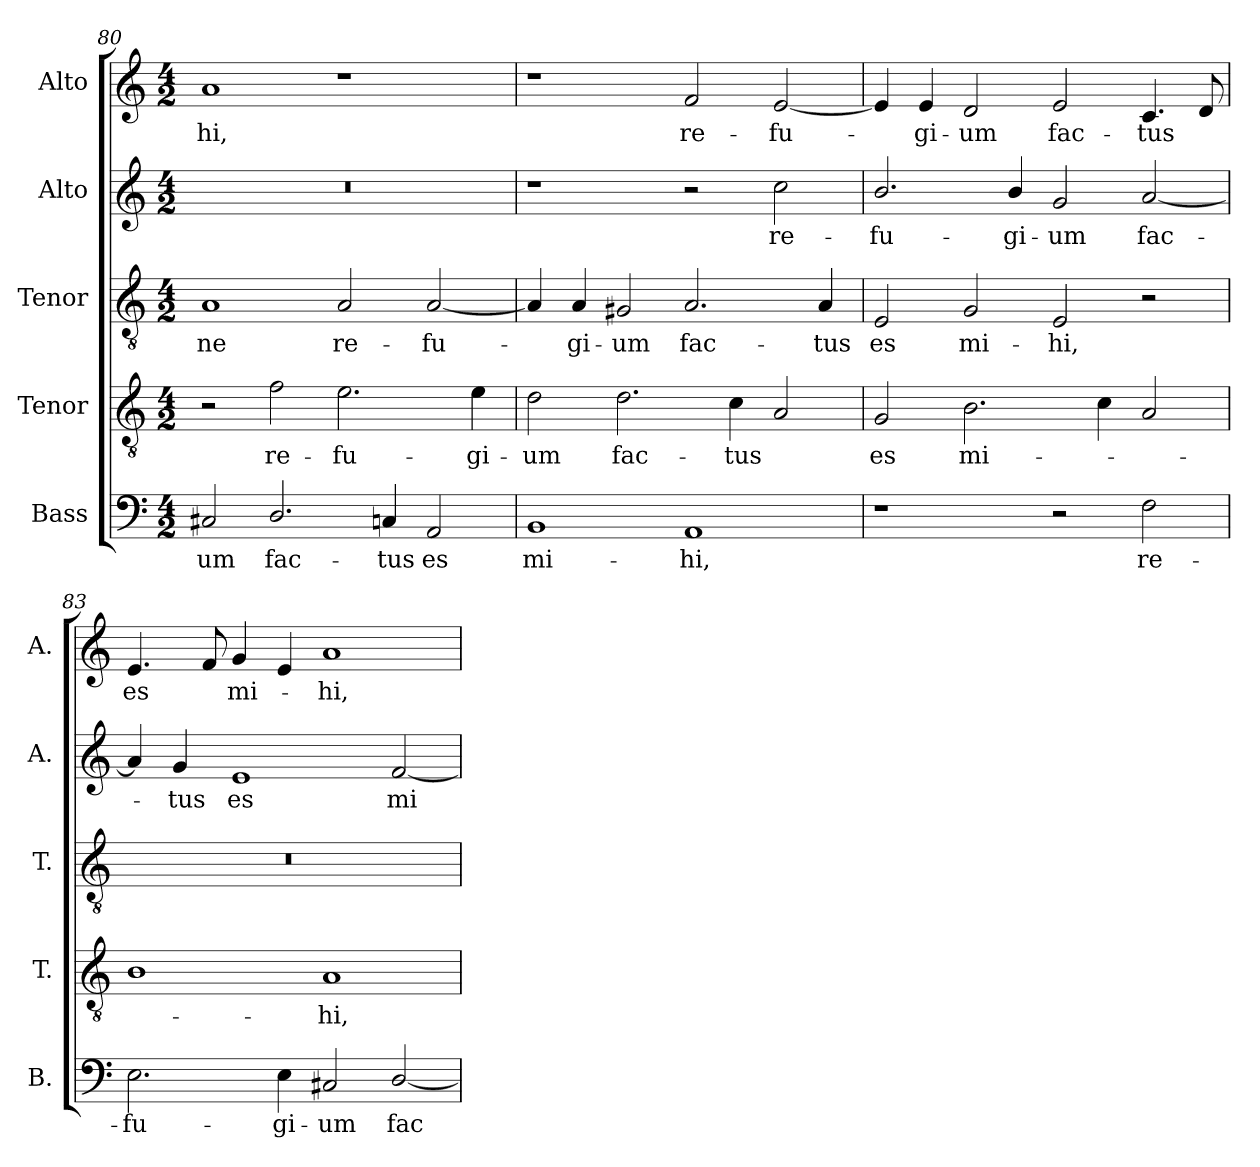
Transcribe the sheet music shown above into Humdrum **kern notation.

**kern	**text	**kern	**text	**kern	**text	**kern	**text	**kern	**text
*part5	*part5	*part4	*part4	*part3	*part3	*part2	*part2	*part1	*part1
*staff5	*staff5	*staff4	*staff4	*staff3	*staff3	*staff2	*staff2	*staff1	*staff1
*I"Bass	*	*I"Tenor	*	*I"Tenor	*	*I"Alto	*	*I"Alto	*
*I'B.	*	*I'T.	*	*I'T.	*	*I'A.	*	*I'A.	*
!!LO:LB:g=z
*clefF4	*	*clefGv2	*	*clefGv2	*	*clefG2	*	*clefG2	*
*	*	*ITrd7c12	*	*ITrd7c12	*	*	*	*	*
*k[]	*	*k[]	*	*k[]	*	*k[]	*	*k[]	*
*C:	*	*C:	*	*C:	*	*C:	*	*C:	*
*M4/2	*	*M4/2	*	*M4/2	*	*M4/2	*	*M4/2	*
=80	=80	=80	=80	=80	=80	=80	=80	=80	=80
!	!LO:LY:b:color=#000000	!	!	!	!	!	!	!	!
!	!	!	!	!	!LO:LY:b:color=#000000	!LO:N:vis=1	!	!	!
!	!	!	!	!	!	!	!	!	!LO:LY:b:color=#000000
2C#Xi/	-um	2r	.	1AAi	-ne	0r	.	1ai	-hi,
!	!LO:LY:b:color=#000000	!	!	!	!	!	!	!	!
!	!	!	!LO:LY:b:color=#000000	!	!	!	!	!	!
2.Di/	fac-	2Fi\	re-	.	.	.	.	.	.
!	!	!	!LO:LY:b:color=#000000	!	!	!	!	!	!
!	!	!	!	!	!LO:LY:b:color=#000000	!	!	!	!
.	.	2.Ei\	-fu-	2AAi/	re-	.	.	1r	.
!	!LO:LY:b:color=#000000	!	!	!	!	!	!	!	!
4Cni/	-tus	.	.	.	.	.	.	.	.
!	!LO:LY:b:color=#000000	!	!	!	!	!	!	!	!
!	!	!	!	!	!LO:LY:b:color=#000000	!	!	!	!
2AAi/	es	.	.	[2AAi/	-fu-	.	.	.	.
!	!	!	!LO:LY:b:color=#000000	!	!	!	!	!	!
.	.	4Ei\	-gi-	.	.	.	.	.	.
=81	=81	=81	=81	=81	=81	=81	=81	=81	=81
!	!LO:LY:b:color=#000000	!	!	!	!	!	!	!	!
!	!	!	!LO:LY:b:color=#000000	!	!	!	!	!	!
1BBi	mi-	2Di\	-um	4AAi/]	.	1r	.	1r	.
!	!	!	!	!	!LO:LY:b:color=#000000	!	!	!	!
.	.	.	.	4AAi/	-gi-	.	.	.	.
!	!	!	!LO:LY:b:color=#000000	!	!	!	!	!	!
!	!	!	!	!	!LO:LY:b:color=#000000	!	!	!	!
.	.	2.Di\	fac-	2GG#Xi/	-um	.	.	.	.
!	!LO:LY:b:color=#000000	!	!	!	!	!	!	!	!
!	!	!	!	!	!LO:LY:b:color=#000000	!	!	!	!
!	!	!	!	!	!	!	!	!	!LO:LY:b:color=#000000
1AAi	-hi,	.	.	2.AAi/	fac-	2r	.	2fi/	re-
!	!	!	!LO:LY:b:color=#000000	!	!	!	!	!	!
.	.	4Ci\	-tus	.	.	.	.	.	.
!	!	!	!	!	!	!	!LO:LY:b:color=#000000	!	!
!	!	!	!	!	!	!	!	!	!LO:LY:b:color=#000000
.	.	2AAi/	.	.	.	2cci\	re-	[2ei/	-fu-
!	!	!	!	!	!LO:LY:b:color=#000000	!	!	!	!
.	.	.	.	4AAi/	-tus	.	.	.	.
=82	=82	=82	=82	=82	=82	=82	=82	=82	=82
!	!	!	!LO:LY:b:color=#000000	!	!	!	!	!	!
!	!	!	!	!	!LO:LY:b:color=#000000	!	!	!	!
!	!	!	!	!	!	!	!LO:LY:b:color=#000000	!	!
1r	.	2GGi/	es	2EEi/	es	2.bi/	-fu-	4ei/]	.
!	!	!	!	!	!	!	!	!	!LO:LY:b:color=#000000
.	.	.	.	.	.	.	.	4ei/	-gi-
!	!	!	!LO:LY:b:color=#000000	!	!	!	!	!	!
!	!	!	!	!	!LO:LY:b:color=#000000	!	!	!	!
!	!	!	!	!	!	!	!	!	!LO:LY:b:color=#000000
.	.	2.BBi\	mi-	2GGi/	mi-	.	.	2di/	-um
!	!	!	!	!	!	!	!LO:LY:b:color=#000000	!	!
.	.	.	.	.	.	4bi/	-gi-	.	.
!	!	!	!	!	!LO:LY:b:color=#000000	!	!	!	!
!	!	!	!	!	!	!	!LO:LY:b:color=#000000	!	!
!	!	!	!	!	!	!	!	!	!LO:LY:b:color=#000000
2r	.	.	.	2EEi/	-hi,	2gi/	-um	2ei/	fac-
.	.	4Ci\	.	.	.	.	.	.	.
!	!LO:LY:b:color=#000000	!	!	!	!	!	!	!	!
!	!	!	!	!	!	!	!LO:LY:b:color=#000000	!	!
!	!	!	!	!	!	!	!	!	!LO:LY:b:color=#000000
2Fi\	re-	2AAi/	.	2r	.	[2ai/	fac-	4.ci/	-tus
.	.	.	.	.	.	.	.	8di/	.
=83	=83	=83	=83	=83	=83	=83	=83	=83	=83
!	!LO:LY:b:color=#000000	!	!	!LO:N:vis=1	!	!	!	!	!
!	!	!	!	!	!	!	!	!	!LO:LY:b:color=#000000
2.Ei\	-fu-	1BBi	.	0r	.	4ai/]	.	4.ei/	es
!	!	!	!	!	!	!	!LO:LY:b:color=#000000	!	!
.	.	.	.	.	.	4gi/	-tus	.	.
.	.	.	.	.	.	.	.	8fi/	.
!	!	!	!	!	!	!	!LO:LY:b:color=#000000	!	!
!	!	!	!	!	!	!	!	!	!LO:LY:b:color=#000000
.	.	.	.	.	.	1ei	es	4gi/	mi-
!	!LO:LY:b:color=#000000	!	!	!	!	!	!	!	!
4Ei\	-gi-	.	.	.	.	.	.	4ei/	.
!	!LO:LY:b:color=#000000	!	!	!	!	!	!	!	!
!	!	!	!LO:LY:b:color=#000000	!	!	!	!	!	!
!	!	!	!	!	!	!	!	!	!LO:LY:b:color=#000000
2C#Xi/	-um	1AAi	-hi,	.	.	.	.	1ai	-hi,
!	!LO:LY:b:color=#000000	!	!	!	!	!	!	!	!
!	!	!	!	!	!	!	!LO:LY:b:color=#000000	!	!
[2Di/	fac-	.	.	.	.	[2fi/	mi-	.	.
=	=	=	=	=	=	=	=	=	=
*-	*-	*-	*-	*-	*-	*-	*-	*-	*-
